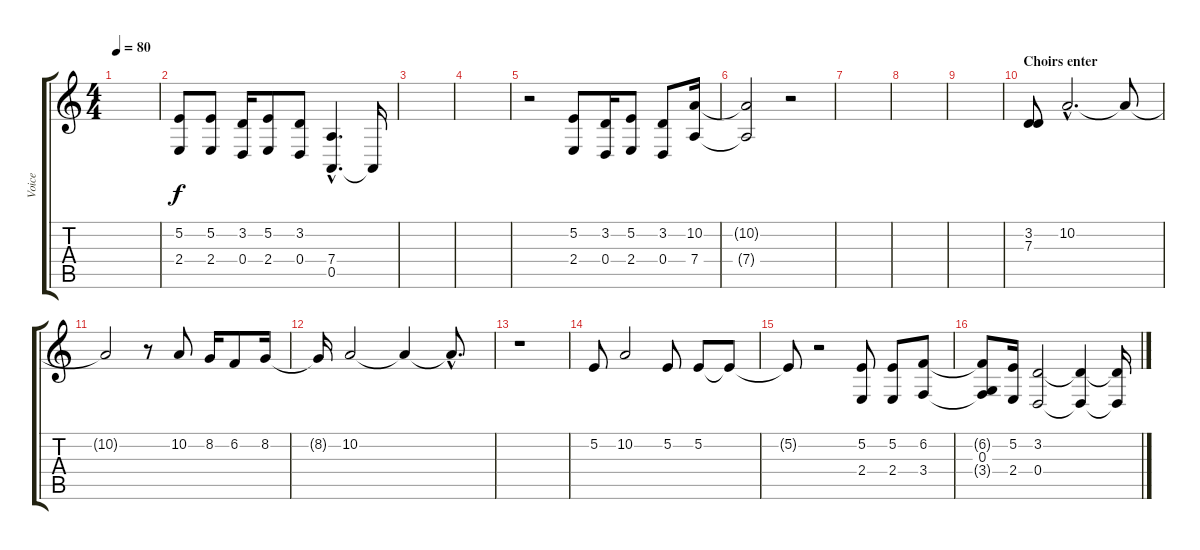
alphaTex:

\track ("Voice" "Voice") {instrument lead6voice}
\staff {score tabs}
\tuning (E4 B3 G3 D3 A2 E2) {hide}
\ts (4 4)
\tempo 80
\clef g2
\ks c
|
(5.2 2.4).8 (5.2 2.4).8 (3.2 0.4).16 (5.2 2.4).8 (3.2 0.4).8 (7.4{hac} 0.5{hac}).4{d} 0.5{t}.16 |
|
|
r.2 (5.2 2.4).8 (3.2 0.4).16 (5.2 2.4).8 (3.2 0.4).8 (10.2 7.4).16 |
(10.2{t} 7.4{t}).2 r.2 |
|
|
|
\section ("" "Choirs enter")
(3.2 7.3).8 10.2{hac}.2{d} 10.2{t}.8 |
10.2{t}.2 r.8 10.2.8 8.2.16 6.2.8 8.2.16 |
8.2{t}.16 10.2.2 10.2{t}.4 10.2{hac t}.8{d} |
r.1 |
5.2.8 10.2.2 5.2.8 5.2.8 5.2{t}.8 |
5.2{t}.8 r.2 (5.2 2.4).8 (5.2 2.4).8 (6.2 3.4).8 |
(6.2{t} 0.3 3.4{t}).8 (5.2 2.4).16 (3.2 0.4).2 (3.2{t} 0.4{t}).4 (3.2{t} 0.4{t}).16
